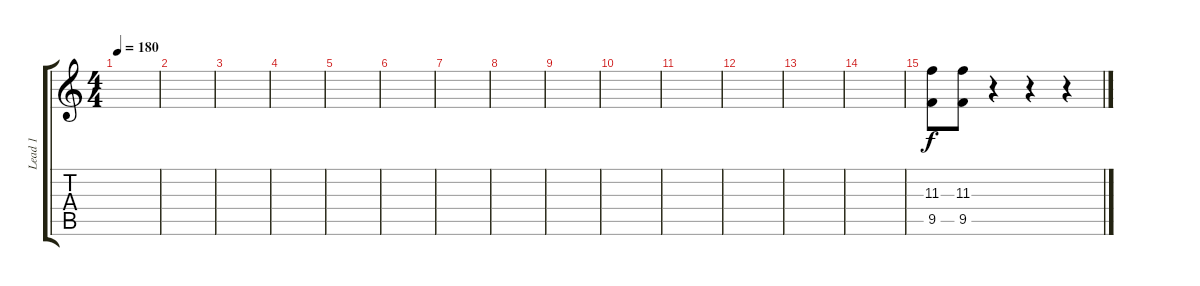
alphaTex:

\track ("Lead 1" "Lead 1") {instrument overdrivenguitar}
\staff {score tabs}
\tuning (Eb4 Bb3 Gb3 Db3 Ab2 Eb2) {hide}
\ts (4 4)
\tempo 180
\clef g2
\ks c
|
|
|
|
|
|
|
|
|
|
|
|
|
|
(11.3 9.5).8 (11.3 9.5).8 r.4 r.4 r.4
